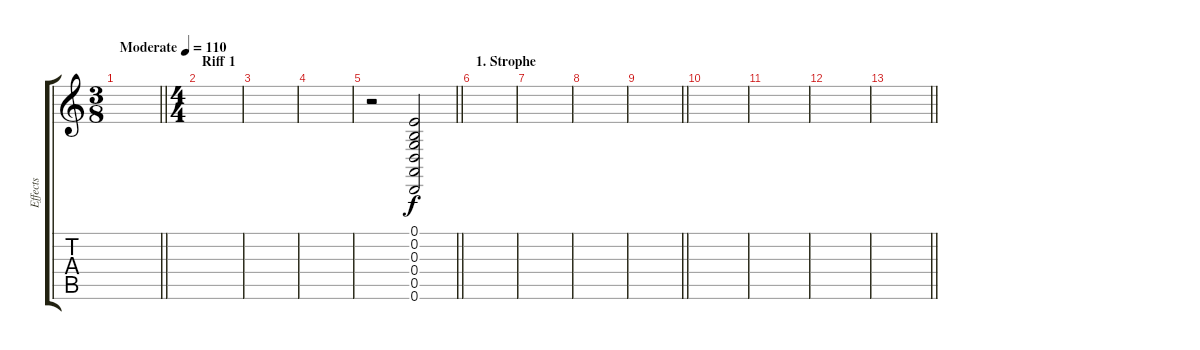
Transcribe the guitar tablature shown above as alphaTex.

\track ("Effects" "Effects") {instrument reversecymbal}
\staff {score tabs}
\tuning (E4 B3 G3 D3 A2 D2) {hide}
\ts (3 8)
\tempo (110 "Moderate")
\clef g2
\barLineRight lightlight
\ks c
|
\ts (4 4)
\section ("" "Riff 1")
|
|
|
\barLineRight lightlight
r.2 (0.1 0.2 0.3 0.4 0.5 0.6).2 |
\section ("" "1. Strophe")
|
|
|
\barLineRight lightlight
|
|
|
|
\barLineRight lightlight
